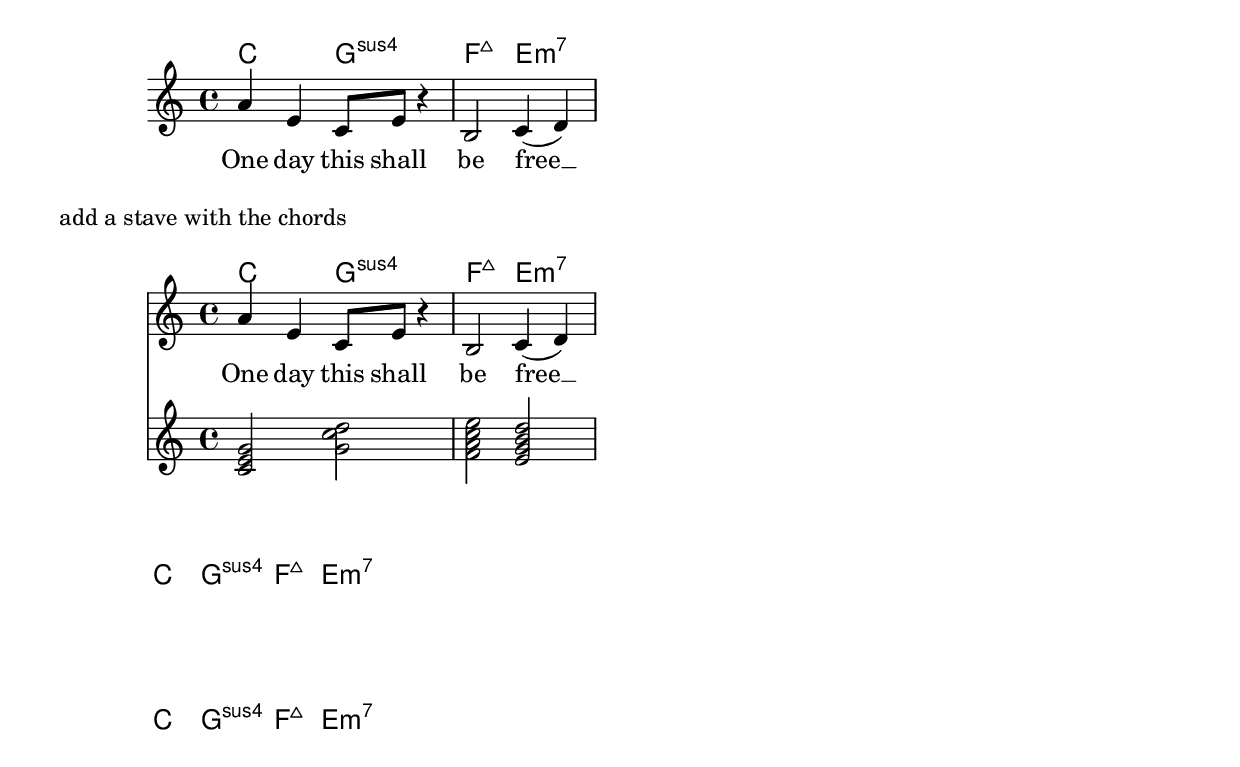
\version "2.24.0"

mychords = \chordmode { c2 g:sus4 f:maj e:min7 }
mynotes = \relative c'' {
    a4 e c8 e r4
    b2 c4( d)
  }

<<
  \chords { \mychords }
  \mynotes
  \addlyrics { One day this shall be free __ }
>>

\markup { add a stave with the chords }
\markup { }
\markup { }
<<
  \chords { \mychords }
  \mynotes
  \addlyrics { One day this shall be free __ }

	{
      \mychords
    }
>>

\new ChordNames{
	\mychords
}

{ \chords {
	\mychords
}
}